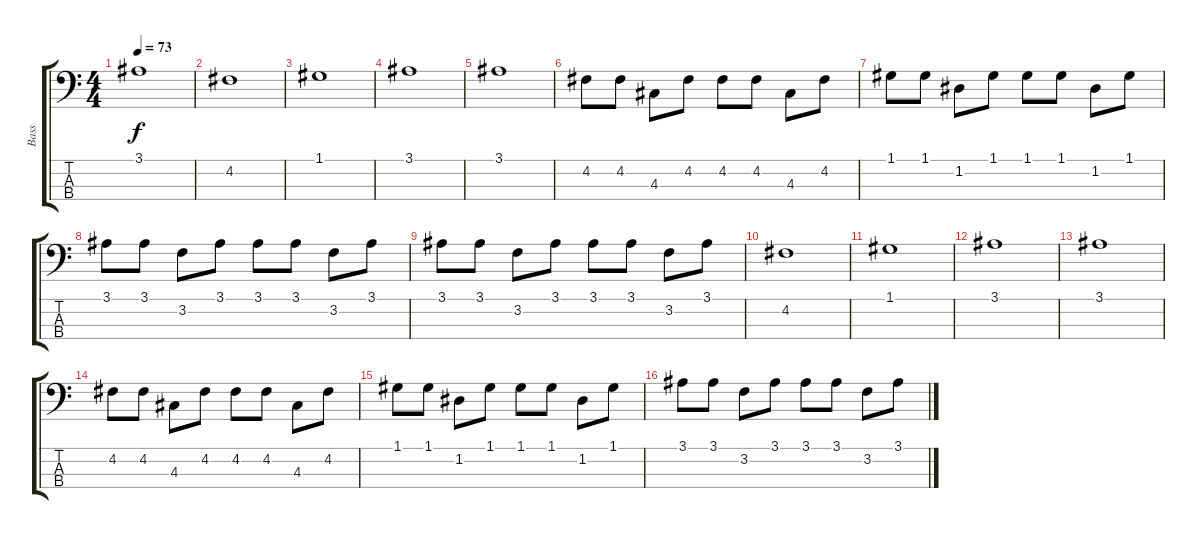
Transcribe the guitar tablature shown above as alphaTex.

\track ("Bass" "Bass") {instrument electricbassfinger}
\staff {score tabs}
\tuning (G2 D2 A1 E1) {hide}
\ts (4 4)
\tempo 73
\clef f4
\ks c
3.1.1{dy f} |
4.2.1 |
1.1.1 |
3.1.1 |
3.1.1 |
4.2.8 4.2.8 4.3.8 4.2.8 4.2.8 4.2.8 4.3.8 4.2.8 |
1.1.8 1.1.8 1.2.8 1.1.8 1.1.8 1.1.8 1.2.8 1.1.8 |
3.1.8 3.1.8 3.2.8 3.1.8 3.1.8 3.1.8 3.2.8 3.1.8 |
3.1.8 3.1.8 3.2.8 3.1.8 3.1.8 3.1.8 3.2.8 3.1.8 |
4.2.1 |
1.1.1 |
3.1.1 |
3.1.1 |
4.2.8 4.2.8 4.3.8 4.2.8 4.2.8 4.2.8 4.3.8 4.2.8 |
1.1.8 1.1.8 1.2.8 1.1.8 1.1.8 1.1.8 1.2.8 1.1.8 |
3.1.8 3.1.8 3.2.8 3.1.8 3.1.8 3.1.8 3.2.8 3.1.8
